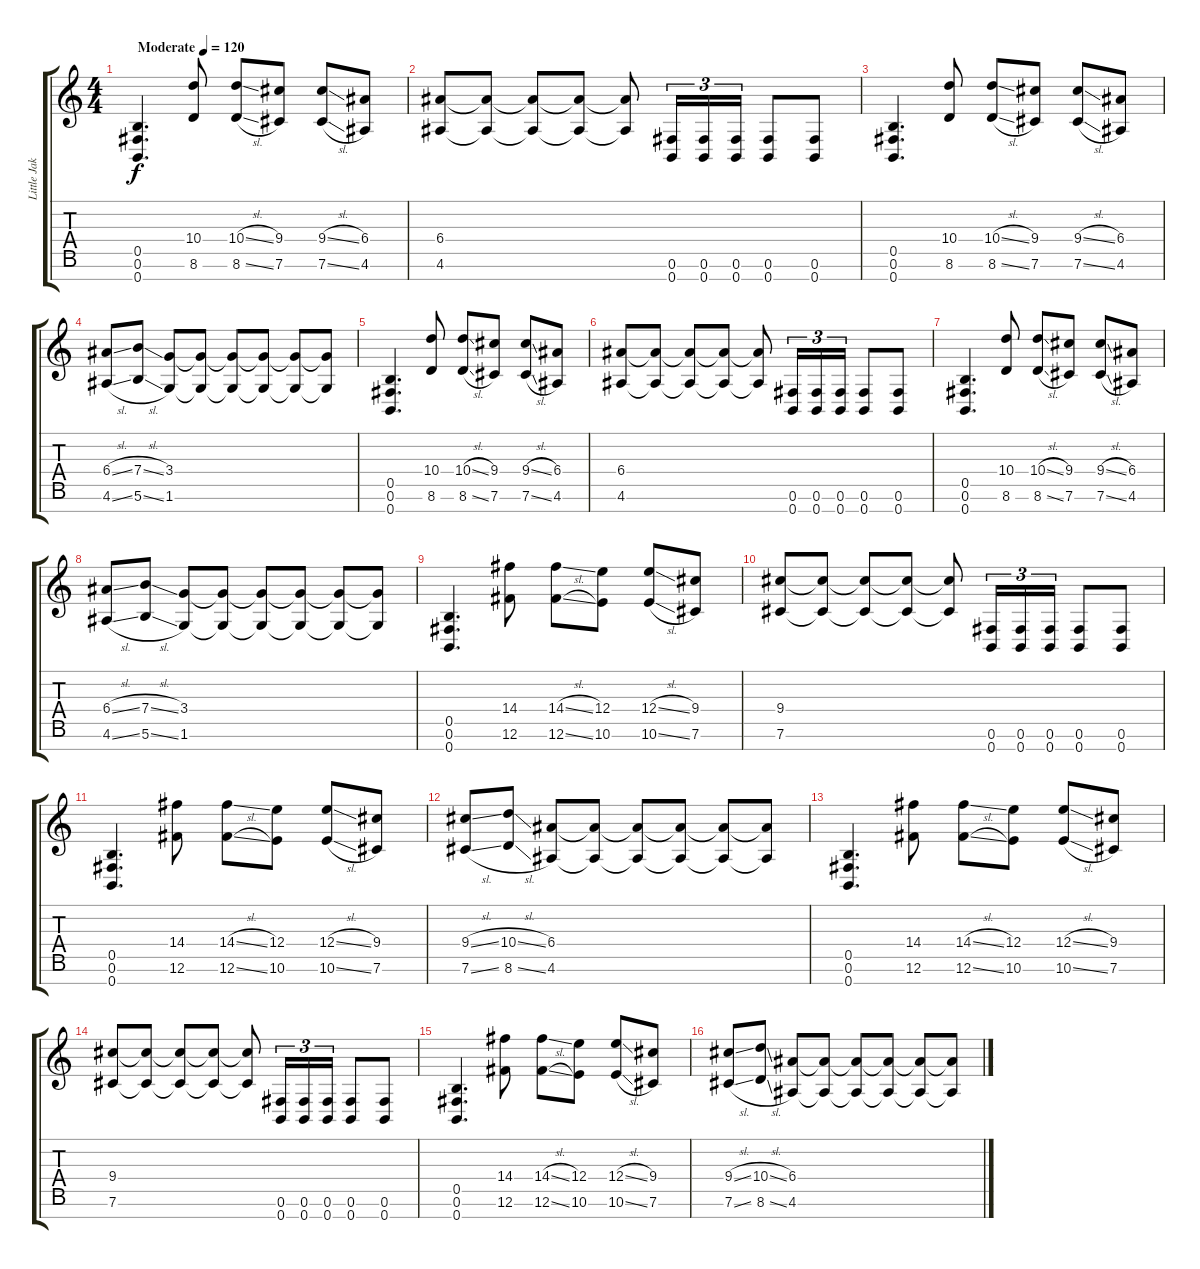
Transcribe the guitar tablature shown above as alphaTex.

\track ("Little Jake" "Little Jak") {instrument distortionguitar}
\staff {score tabs}
\tuning (Gb4 Db4 A3 E3 B2 Gb2 B1) {hide}
\ts (4 4)
\tempo (120 "Moderate")
\clef g2
\ks c
(0.5 0.6 0.7).4{d dy f instrument distortionguitar} (10.4 8.6).8 (10.4{sl} 8.6{sl}).8 (9.4 7.6).8 (9.4{sl} 7.6{sl}).8 (6.4 4.6).8 |
(6.4 4.6).8 (6.4{t} 4.6{t}).8 (6.4{t} 4.6{t}).8 (6.4{t} 4.6{t}).8 (6.4{t} 4.6{t}).8 (0.6 0.7).16{tu (3 2)} (0.6 0.7).16{tu (3 2)} (0.6 0.7).16{tu (3 2)} (0.6 0.7).8 (0.6 0.7).8 |
(0.5 0.6 0.7).4{d} (10.4 8.6).8 (10.4{sl} 8.6{sl}).8 (9.4 7.6).8 (9.4{sl} 7.6{sl}).8 (6.4 4.6).8 |
(6.4{sl} 4.6{sl}).8 (7.4{sl} 5.6{sl}).8 (3.4 1.6).8 (3.4{t} 1.6{t}).8 (3.4{t} 1.6{t}).8 (3.4{t} 1.6{t}).8 (3.4{t} 1.6{t}).8 (3.4{t} 1.6{t}).8 |
(0.5 0.6 0.7).4{d} (10.4 8.6).8 (10.4{sl} 8.6{sl}).8 (9.4 7.6).8 (9.4{sl} 7.6{sl}).8 (6.4 4.6).8 |
(6.4 4.6).8 (6.4{t} 4.6{t}).8 (6.4{t} 4.6{t}).8 (6.4{t} 4.6{t}).8 (6.4{t} 4.6{t}).8 (0.6 0.7).16{tu (3 2)} (0.6 0.7).16{tu (3 2)} (0.6 0.7).16{tu (3 2)} (0.6 0.7).8 (0.6 0.7).8 |
(0.5 0.6 0.7).4{d} (10.4 8.6).8 (10.4{sl} 8.6{sl}).8 (9.4 7.6).8 (9.4{sl} 7.6{sl}).8 (6.4 4.6).8 |
(6.4{sl} 4.6{sl}).8 (7.4{sl} 5.6{sl}).8 (3.4 1.6).8 (3.4{t} 1.6{t}).8 (3.4{t} 1.6{t}).8 (3.4{t} 1.6{t}).8 (3.4{t} 1.6{t}).8 (3.4{t} 1.6{t}).8 |
(0.5 0.6 0.7).4{d} (14.4 12.6).8 (14.4{sl} 12.6{sl}).8 (12.4 10.6).8 (12.4{sl} 10.6{sl}).8 (9.4 7.6).8 |
(9.4 7.6).8 (9.4{t} 7.6{t}).8 (9.4{t} 7.6{t}).8 (9.4{t} 7.6{t}).8 (9.4{t} 7.6{t}).8 (0.6 0.7).16{tu (3 2)} (0.6 0.7).16{tu (3 2)} (0.6 0.7).16{tu (3 2)} (0.6 0.7).8 (0.6 0.7).8 |
(0.5 0.6 0.7).4{d} (14.4 12.6).8 (14.4{sl} 12.6{sl}).8 (12.4 10.6).8 (12.4{sl} 10.6{sl}).8 (9.4 7.6).8 |
(9.4{sl} 7.6{sl}).8 (10.4{sl} 8.6{sl}).8 (6.4 4.6).8 (6.4{t} 4.6{t}).8 (6.4{t} 4.6{t}).8 (6.4{t} 4.6{t}).8 (6.4{t} 4.6{t}).8 (6.4{t} 4.6{t}).8 |
(0.5 0.6 0.7).4{d} (14.4 12.6).8 (14.4{sl} 12.6{sl}).8 (12.4 10.6).8 (12.4{sl} 10.6{sl}).8 (9.4 7.6).8 |
(9.4 7.6).8 (9.4{t} 7.6{t}).8 (9.4{t} 7.6{t}).8 (9.4{t} 7.6{t}).8 (9.4{t} 7.6{t}).8 (0.6 0.7).16{tu (3 2)} (0.6 0.7).16{tu (3 2)} (0.6 0.7).16{tu (3 2)} (0.6 0.7).8 (0.6 0.7).8 |
(0.5 0.6 0.7).4{d} (14.4 12.6).8 (14.4{sl} 12.6{sl}).8 (12.4 10.6).8 (12.4{sl} 10.6{sl}).8 (9.4 7.6).8 |
(9.4{sl} 7.6{sl}).8 (10.4{sl} 8.6{sl}).8 (6.4 4.6).8 (6.4{t} 4.6{t}).8 (6.4{t} 4.6{t}).8 (6.4{t} 4.6{t}).8 (6.4{t} 4.6{t}).8 (6.4{t} 4.6{t}).8
